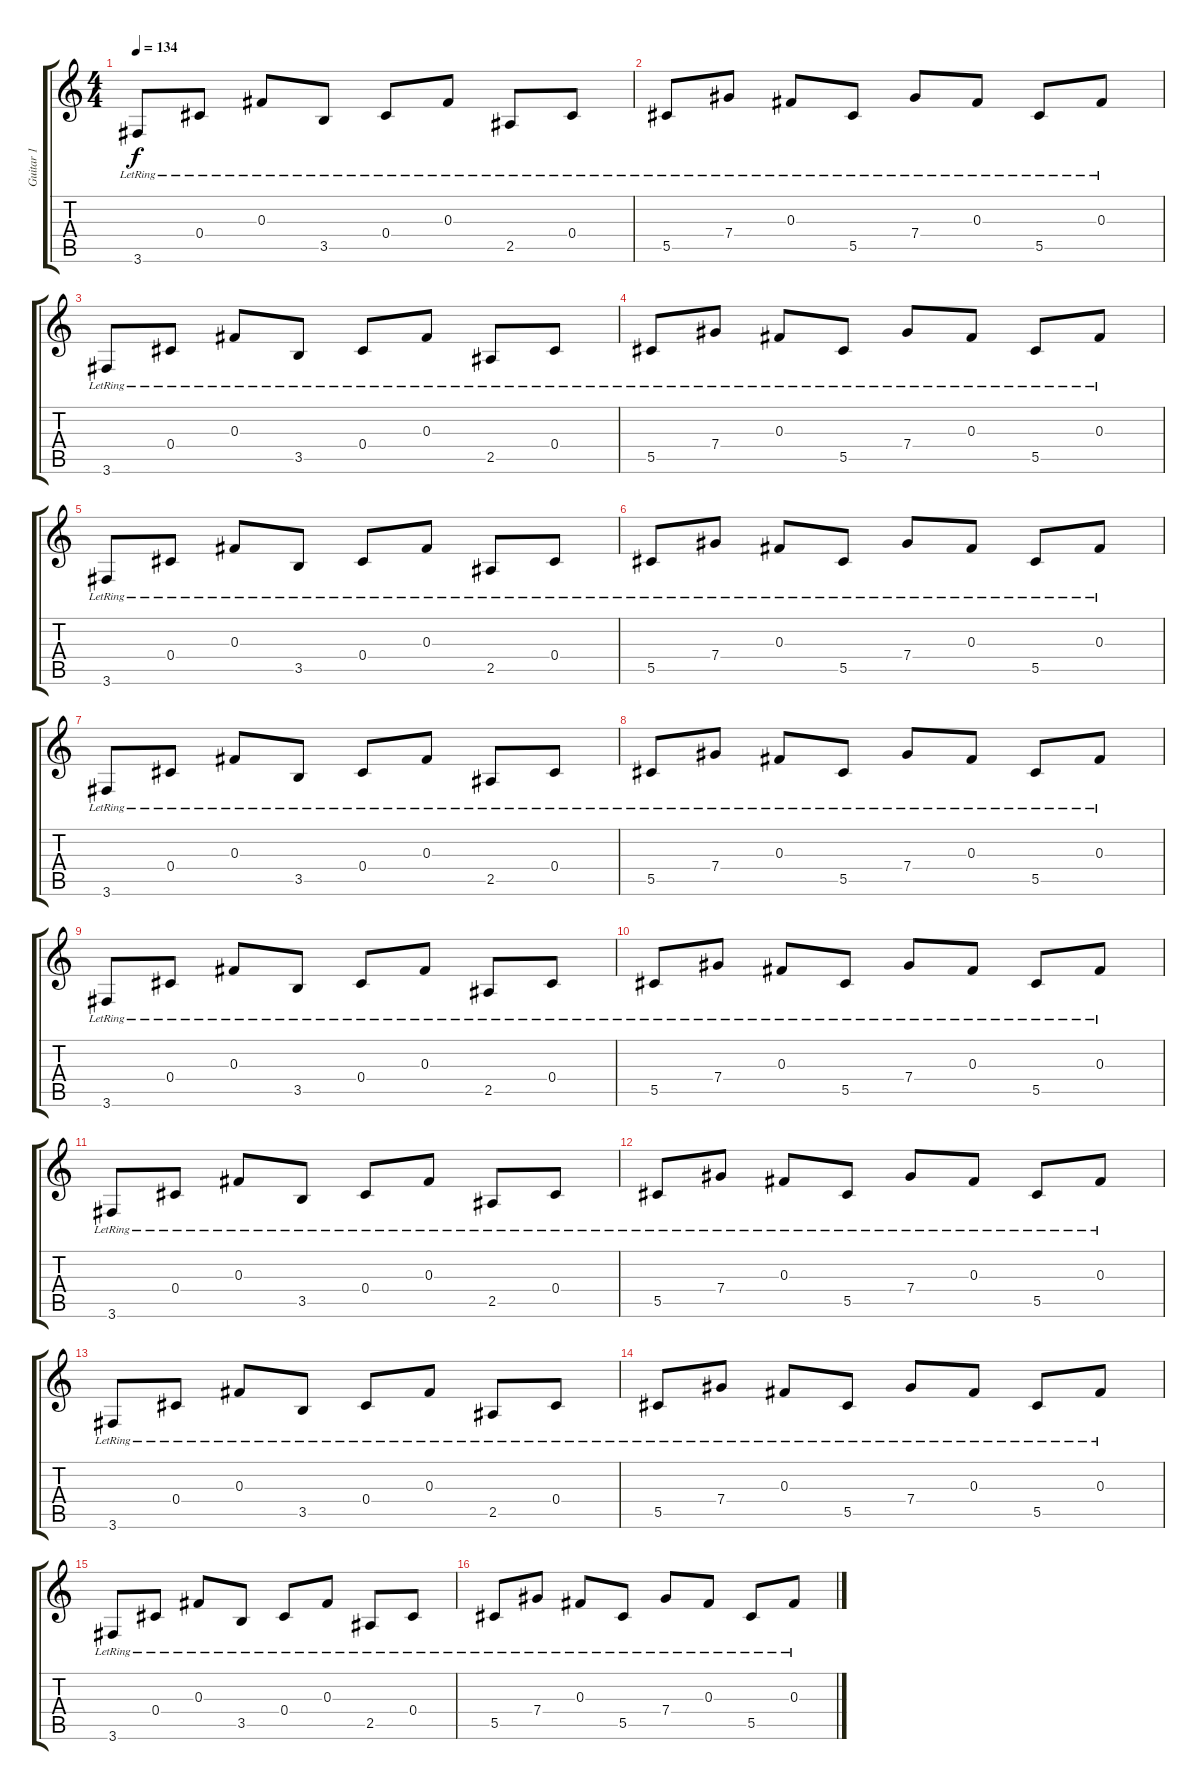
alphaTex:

\track ("Guitar 1" "Guitar 1") {instrument acousticguitarsteel}
\staff {score tabs}
\tuning (Eb4 Bb3 Gb3 Db3 Ab2 Eb2) {hide}
\ts (4 4)
\tempo 134
\clef g2
\ks c
3.6{lr}.8{dy f instrument acousticguitarsteel} 0.4{lr}.8 0.3{lr}.8 3.5{lr}.8 0.4{lr}.8 0.3{lr}.8 2.5{lr}.8 0.4{lr}.8 |
5.5{lr}.8 7.4{lr}.8 0.3{lr}.8 5.5{lr}.8 7.4{lr}.8 0.3{lr}.8 5.5{lr}.8 0.3{lr}.8 |
3.6{lr}.8 0.4{lr}.8 0.3{lr}.8 3.5{lr}.8 0.4{lr}.8 0.3{lr}.8 2.5{lr}.8 0.4{lr}.8 |
5.5{lr}.8 7.4{lr}.8 0.3{lr}.8 5.5{lr}.8 7.4{lr}.8 0.3{lr}.8 5.5{lr}.8 0.3{lr}.8 |
3.6{lr}.8 0.4{lr}.8 0.3{lr}.8 3.5{lr}.8 0.4{lr}.8 0.3{lr}.8 2.5{lr}.8 0.4{lr}.8 |
5.5{lr}.8 7.4{lr}.8 0.3{lr}.8 5.5{lr}.8 7.4{lr}.8 0.3{lr}.8 5.5{lr}.8 0.3{lr}.8 |
3.6{lr}.8 0.4{lr}.8 0.3{lr}.8 3.5{lr}.8 0.4{lr}.8 0.3{lr}.8 2.5{lr}.8 0.4{lr}.8 |
5.5{lr}.8 7.4{lr}.8 0.3{lr}.8 5.5{lr}.8 7.4{lr}.8 0.3{lr}.8 5.5{lr}.8 0.3{lr}.8 |
3.6{lr}.8 0.4{lr}.8 0.3{lr}.8 3.5{lr}.8 0.4{lr}.8 0.3{lr}.8 2.5{lr}.8 0.4{lr}.8 |
5.5{lr}.8 7.4{lr}.8 0.3{lr}.8 5.5{lr}.8 7.4{lr}.8 0.3{lr}.8 5.5{lr}.8 0.3{lr}.8 |
3.6{lr}.8 0.4{lr}.8 0.3{lr}.8 3.5{lr}.8 0.4{lr}.8 0.3{lr}.8 2.5{lr}.8 0.4{lr}.8 |
5.5{lr}.8 7.4{lr}.8 0.3{lr}.8 5.5{lr}.8 7.4{lr}.8 0.3{lr}.8 5.5{lr}.8 0.3{lr}.8 |
3.6{lr}.8 0.4{lr}.8 0.3{lr}.8 3.5{lr}.8 0.4{lr}.8 0.3{lr}.8 2.5{lr}.8 0.4{lr}.8 |
5.5{lr}.8 7.4{lr}.8 0.3{lr}.8 5.5{lr}.8 7.4{lr}.8 0.3{lr}.8 5.5{lr}.8 0.3{lr}.8 |
3.6{lr}.8 0.4{lr}.8 0.3{lr}.8 3.5{lr}.8 0.4{lr}.8 0.3{lr}.8 2.5{lr}.8 0.4{lr}.8 |
5.5{lr}.8 7.4{lr}.8 0.3{lr}.8 5.5{lr}.8 7.4{lr}.8 0.3{lr}.8 5.5{lr}.8 0.3{lr}.8
